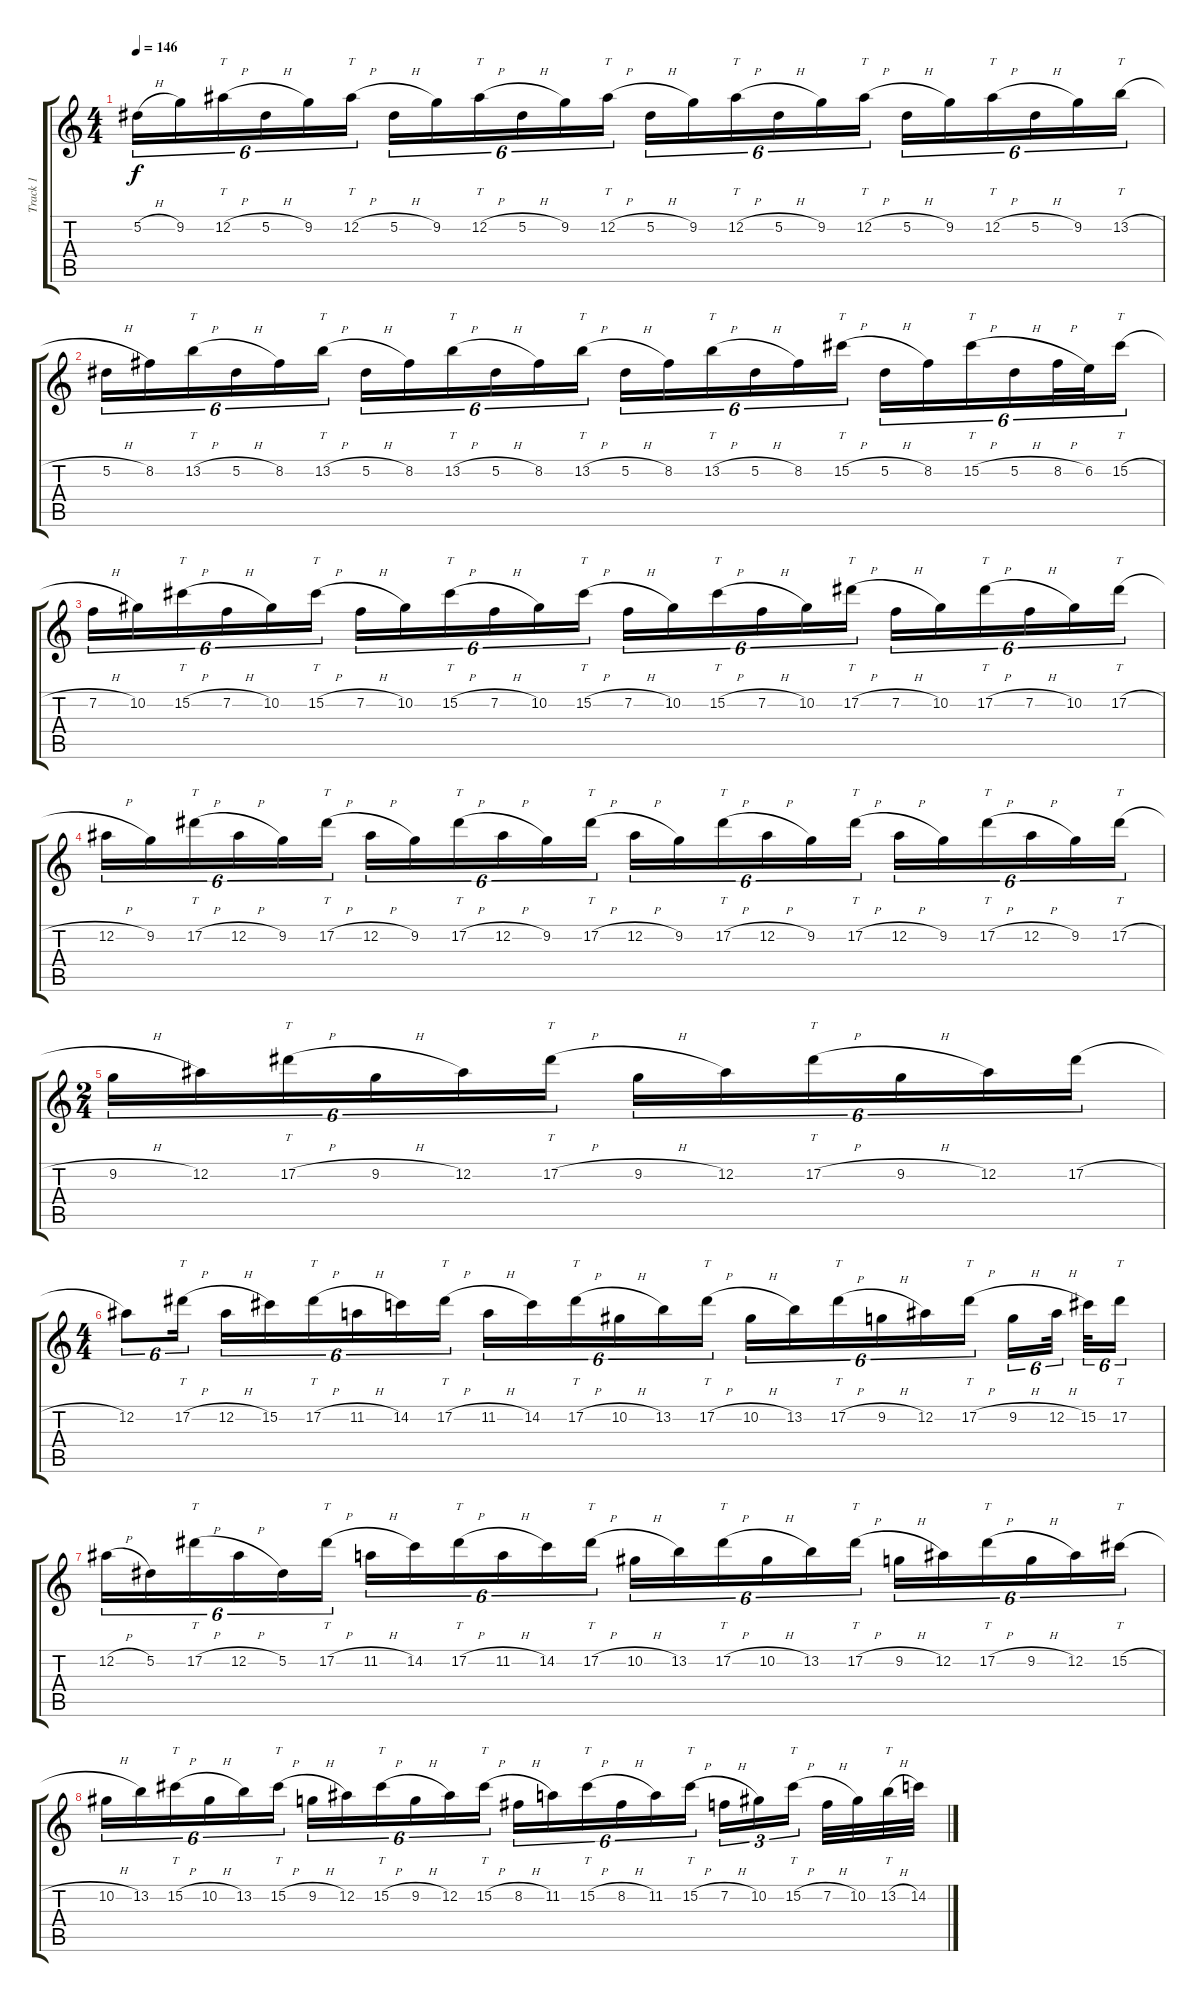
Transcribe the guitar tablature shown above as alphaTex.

\track ("Track 1" "Track 1") {instrument distortionguitar}
\staff {score tabs}
\tuning (Eb4 Bb3 Gb3 Db3 Ab2 Eb2) {hide}
\ts (4 4)
\tempo 146
\clef g2
\ks c
5.2{h}.16{tu (6 4) dy f} 9.2.16{tu (6 4)} 12.2{h}.16{tt tu (6 4)} 5.2{h}.16{tu (6 4)} 9.2.16{tu (6 4)} 12.2{h}.16{tt tu (6 4)} 5.2{h}.16{tu (6 4)} 9.2.16{tu (6 4)} 12.2{h}.16{tt tu (6 4)} 5.2{h}.16{tu (6 4)} 9.2.16{tu (6 4)} 12.2{h}.16{tt tu (6 4)} 5.2{h}.16{tu (6 4)} 9.2.16{tu (6 4)} 12.2{h}.16{tt tu (6 4)} 5.2{h}.16{tu (6 4)} 9.2.16{tu (6 4)} 12.2{h}.16{tt tu (6 4)} 5.2{h}.16{tu (6 4)} 9.2.16{tu (6 4)} 12.2{h}.16{tt tu (6 4)} 5.2{h}.16{tu (6 4)} 9.2.16{tu (6 4)} 13.2{h}.16{tt tu (6 4)} |
5.2{h}.16{tu (6 4)} 8.2.16{tu (6 4)} 13.2{h}.16{tt tu (6 4)} 5.2{h}.16{tu (6 4)} 8.2.16{tu (6 4)} 13.2{h}.16{tt tu (6 4)} 5.2{h}.16{tu (6 4)} 8.2.16{tu (6 4)} 13.2{h}.16{tt tu (6 4)} 5.2{h}.16{tu (6 4)} 8.2.16{tu (6 4)} 13.2{h}.16{tt tu (6 4)} 5.2{h}.16{tu (6 4)} 8.2.16{tu (6 4)} 13.2{h}.16{tt tu (6 4)} 5.2{h}.16{tu (6 4)} 8.2.16{tu (6 4)} 15.2{h}.16{tt tu (6 4)} 5.2{h}.16{tu (6 4)} 8.2.16{tu (6 4)} 15.2{h}.16{tt tu (6 4)} 5.2{h}.16{tu (6 4)} 8.2{h}.32{tu (6 4)} 6.2.32{tu (6 4)} 15.2{h}.16{tt tu (6 4)} |
7.2{h}.16{tu (6 4)} 10.2.16{tu (6 4)} 15.2{h}.16{tt tu (6 4)} 7.2{h}.16{tu (6 4)} 10.2.16{tu (6 4)} 15.2{h}.16{tt tu (6 4)} 7.2{h}.16{tu (6 4)} 10.2.16{tu (6 4)} 15.2{h}.16{tt tu (6 4)} 7.2{h}.16{tu (6 4)} 10.2.16{tu (6 4)} 15.2{h}.16{tt tu (6 4)} 7.2{h}.16{tu (6 4)} 10.2.16{tu (6 4)} 15.2{h}.16{tt tu (6 4)} 7.2{h}.16{tu (6 4)} 10.2.16{tu (6 4)} 17.2{h}.16{tt tu (6 4)} 7.2{h}.16{tu (6 4)} 10.2.16{tu (6 4)} 17.2{h}.16{tt tu (6 4)} 7.2{h}.16{tu (6 4)} 10.2.16{tu (6 4)} 17.2{h}.16{tt tu (6 4)} |
12.2{h}.16{tu (6 4)} 9.2.16{tu (6 4)} 17.2{h}.16{tt tu (6 4)} 12.2{h}.16{tu (6 4)} 9.2.16{tu (6 4)} 17.2{h}.16{tt tu (6 4)} 12.2{h}.16{tu (6 4)} 9.2.16{tu (6 4)} 17.2{h}.16{tt tu (6 4)} 12.2{h}.16{tu (6 4)} 9.2.16{tu (6 4)} 17.2{h}.16{tt tu (6 4)} 12.2{h}.16{tu (6 4)} 9.2.16{tu (6 4)} 17.2{h}.16{tt tu (6 4)} 12.2{h}.16{tu (6 4)} 9.2.16{tu (6 4)} 17.2{h}.16{tt tu (6 4)} 12.2{h}.16{tu (6 4)} 9.2.16{tu (6 4)} 17.2{h}.16{tt tu (6 4)} 12.2{h}.16{tu (6 4)} 9.2.16{tu (6 4)} 17.2{h}.16{tt tu (6 4)} |
\ts (2 4)
9.2{h}.16{tu (6 4)} 12.2.16{tu (6 4)} 17.2{h}.16{tt tu (6 4)} 9.2{h}.16{tu (6 4)} 12.2.16{tu (6 4)} 17.2{h}.16{tt tu (6 4)} 9.2{h}.16{tu (6 4)} 12.2.16{tu (6 4)} 17.2{h}.16{tt tu (6 4)} 9.2{h}.16{tu (6 4)} 12.2.16{tu (6 4)} 17.2{h}.16{tu (6 4)} |
\ts (4 4)
12.2.8{tu (6 4)} 17.2{h}.16{tt tu (6 4)} 12.2{h}.16{tu (6 4)} 15.2.16{tu (6 4)} 17.2{h}.16{tt tu (6 4)} 11.2{h}.16{tu (6 4)} 14.2.16{tu (6 4)} 17.2{h}.16{tt tu (6 4)} 11.2{h}.16{tu (6 4)} 14.2.16{tu (6 4)} 17.2{h}.16{tt tu (6 4)} 10.2{h}.16{tu (6 4)} 13.2.16{tu (6 4)} 17.2{h}.16{tt tu (6 4)} 10.2{h}.16{tu (6 4)} 13.2.16{tu (6 4)} 17.2{h}.16{tt tu (6 4)} 9.2{h}.16{tu (6 4)} 12.2.16{tu (6 4)} 17.2{h}.16{tt tu (6 4)} 9.2{h}.16{tu (6 4)} 12.2{h}.32{tu (6 4)} 15.2.32{tu (6 4)} 17.2.16{tt tu (6 4)} |
12.2{h}.16{tu (6 4)} 5.2.16{tu (6 4)} 17.2{h}.16{tt tu (6 4)} 12.2{h}.16{tu (6 4)} 5.2.16{tu (6 4)} 17.2{h}.16{tt tu (6 4)} 11.2{h}.16{tu (6 4)} 14.2.16{tu (6 4)} 17.2{h}.16{tt tu (6 4)} 11.2{h}.16{tu (6 4)} 14.2.16{tu (6 4)} 17.2{h}.16{tt tu (6 4)} 10.2{h}.16{tu (6 4)} 13.2.16{tu (6 4)} 17.2{h}.16{tt tu (6 4)} 10.2{h}.16{tu (6 4)} 13.2.16{tu (6 4)} 17.2{h}.16{tt tu (6 4)} 9.2{h}.16{tu (6 4)} 12.2.16{tu (6 4)} 17.2{h}.16{tt tu (6 4)} 9.2{h}.16{tu (6 4)} 12.2.16{tu (6 4)} 15.2{h}.16{tt tu (6 4)} |
10.2{h}.16{tu (6 4)} 13.2.16{tu (6 4)} 15.2{h}.16{tt tu (6 4)} 10.2{h}.16{tu (6 4)} 13.2.16{tu (6 4)} 15.2{h}.16{tt tu (6 4)} 9.2{h}.16{tu (6 4)} 12.2.16{tu (6 4)} 15.2{h}.16{tt tu (6 4)} 9.2{h}.16{tu (6 4)} 12.2.16{tu (6 4)} 15.2{h}.16{tt tu (6 4)} 8.2{h}.16{tu (6 4)} 11.2.16{tu (6 4)} 15.2{h}.16{tt tu (6 4)} 8.2{h}.16{tu (6 4)} 11.2.16{tu (6 4)} 15.2{h}.16{tt tu (6 4)} 7.2{h}.16{tu (3 2)} 10.2.16{tu (3 2)} 15.2{h}.16{tt tu (3 2)} 7.2{h}.32 10.2.32 13.2{h}.32{tt} 14.2{h}.32
